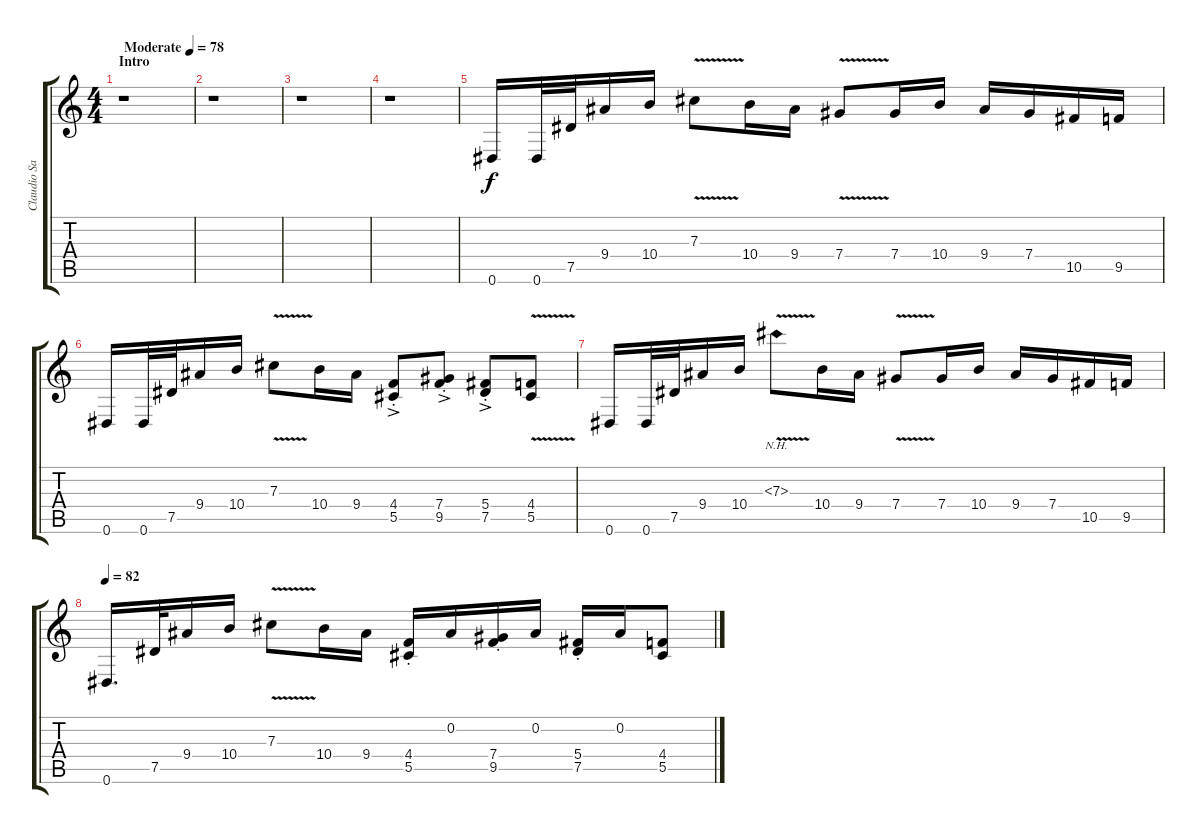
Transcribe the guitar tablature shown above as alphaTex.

\track ("Claudio Sanchez (Rhythm)" "Claudio Sa") {instrument distortionguitar}
\staff {score tabs}
\tuning (Eb4 Bb3 Gb3 Db3 Ab2 Eb2) {hide}
\ts (4 4)
\section ("" "Intro")
\tempo (78 "Moderate")
\clef g2
\ks c
r.1{dy f instrument distortionguitar} |
r.1 |
r.1 |
r.1 |
0.6.16 0.6.32 7.5.32 9.4.16 10.4.16 7.3{v}.8 10.4.16 9.4.16 7.4{v}.8 7.4.16 10.4.16 9.4.16 7.4.16 10.5.16 9.5.16 |
0.6.16 0.6.32 7.5.32 9.4.16 10.4.16 7.3{v}.8 10.4.16 9.4.16 (4.4{ac st} 5.5{ac st}).8 (7.4{ac st} 9.5{ac st}).8 (5.4{ac st} 7.5{ac st}).8 (4.4{v} 5.5{v}).8 |
0.6.16 0.6.32 7.5.32 9.4.16 10.4.16 7.3{nh v}.8 10.4.16 9.4.16 7.4{v}.8 7.4.16 10.4.16 9.4.16 7.4.16 10.5.16 9.5.16 |
\tempo 82
0.6.16{d} 7.5.32 9.4.16 10.4.16 7.3{v}.8 10.4.16 9.4.16 (4.4{st} 5.5{st}).16 0.2.16 (7.4{st} 9.5{st}).16 0.2.16 (5.4{st} 7.5{st}).16 0.2.16 (4.4 5.5).8
